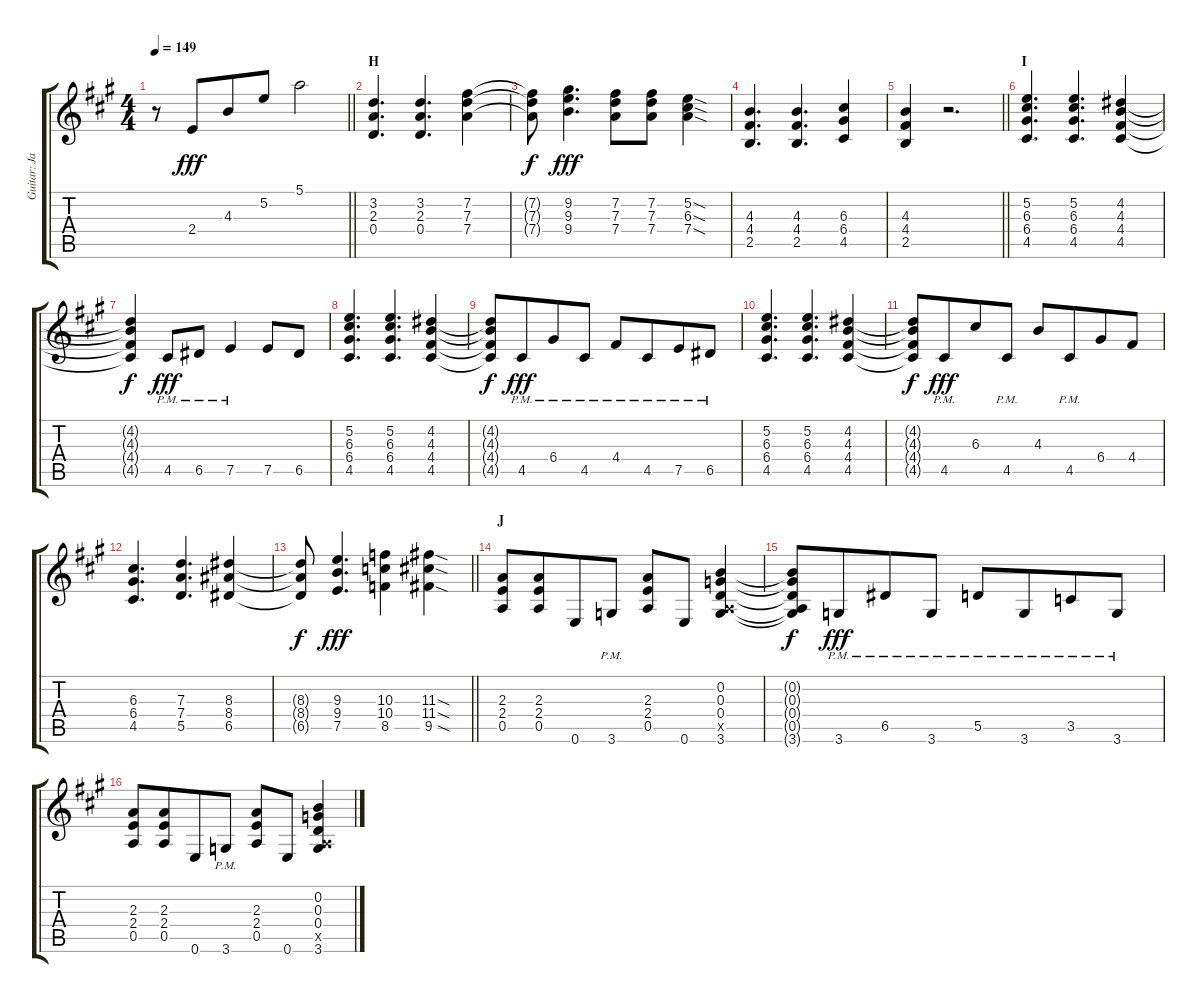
\track ("Guitar: Jake" "Guitar: Ja") {instrument overdrivenguitar}
\staff {score tabs}
\tuning (E4 B3 G3 D3 A2 E2) {hide}
\ts (4 4)
\tempo 149
\clef g2
\barLineRight lightlight
\ks a
r.8{dy f} 2.4.8{dy fff beam merge} 4.3.8 5.2.8 5.1.2 |
\section ("" "H")
(3.2 2.3 0.4).4{d} (3.2 2.3 0.4).4{d} (7.2 7.3 7.4).4 |
(7.2{t} 7.3{t} 7.4{t}).8{dy f} (9.2 9.3 9.4).4{d dy fff} (7.2 7.3 7.4).8 (7.2 7.3 7.4).8 (5.2{sod} 6.3{sod} 7.4{sod}).4 |
(4.3 4.4 2.5).4{d} (4.3 4.4 2.5).4{d} (6.3 6.4 4.5).4 |
\barLineRight lightlight
(4.3 4.4 2.5).4 r.2{d} |
\section ("" "I")
(5.2 6.3 6.4 4.5).4{d} (5.2 6.3 6.4 4.5).4{d} (4.2 4.3 4.4 4.5).4 |
(4.2{t} 4.3{t} 4.4{t} 4.5{t}).4{dy f} 4.5{pm}.8{dy fff} 6.5{pm}.8 7.5{pm}.4 7.5.8 6.5.8 |
(5.2 6.3 6.4 4.5).4{d} (5.2 6.3 6.4 4.5).4{d} (4.2 4.3 4.4 4.5).4 |
(4.2{t} 4.3{t} 4.4{t} 4.5{t}).8{dy f} 4.5{pm}.8{dy fff beam merge} 6.4{pm}.8 4.5{pm}.8 4.4{pm}.8 4.5{pm}.8{beam merge} 7.5{pm}.8 6.5{pm}.8 |
(5.2 6.3 6.4 4.5).4{d} (5.2 6.3 6.4 4.5).4{d} (4.2 4.3 4.4 4.5).4 |
(4.2{t} 4.3{t} 4.4{t} 4.5{t}).8{dy f} 4.5{pm}.8{dy fff beam merge} 6.3.8 4.5{pm}.8 4.3.8 4.5{pm}.8{beam merge} 6.4.8 4.4.8 |
(6.3 6.4 4.5).4{d} (7.3 7.4 5.5).4{d} (8.3 8.4 6.5).4 |
\barLineRight lightlight
(8.3{t} 8.4{t} 6.5{t}).8{dy f} (9.3 9.4 7.5).4{d dy fff} (10.3 10.4 8.5).4 (11.3{sod} 11.4{sod} 9.5{sod}).4 |
\section ("" "J")
(2.3 2.4 0.5).8 (2.3 2.4 0.5).8{beam merge} 0.6.8 3.6{pm}.8 (2.3 2.4 0.5).8 0.6.8 (0.2 0.3 0.4 0.5{x} 3.6).4 |
(0.2{t} 0.3{t} 0.4{t} 0.5{t} 3.6{t}).8{dy f} 3.6{pm}.8{dy fff beam merge} 6.5{pm}.8 3.6{pm}.8 5.5{pm}.8 3.6{pm}.8{beam merge} 3.5{pm}.8 3.6{pm}.8 |
(2.3 2.4 0.5).8 (2.3 2.4 0.5).8{beam merge} 0.6.8 3.6{pm}.8 (2.3 2.4 0.5).8 0.6.8 (0.2 0.3 0.4 0.5{x} 3.6).4
